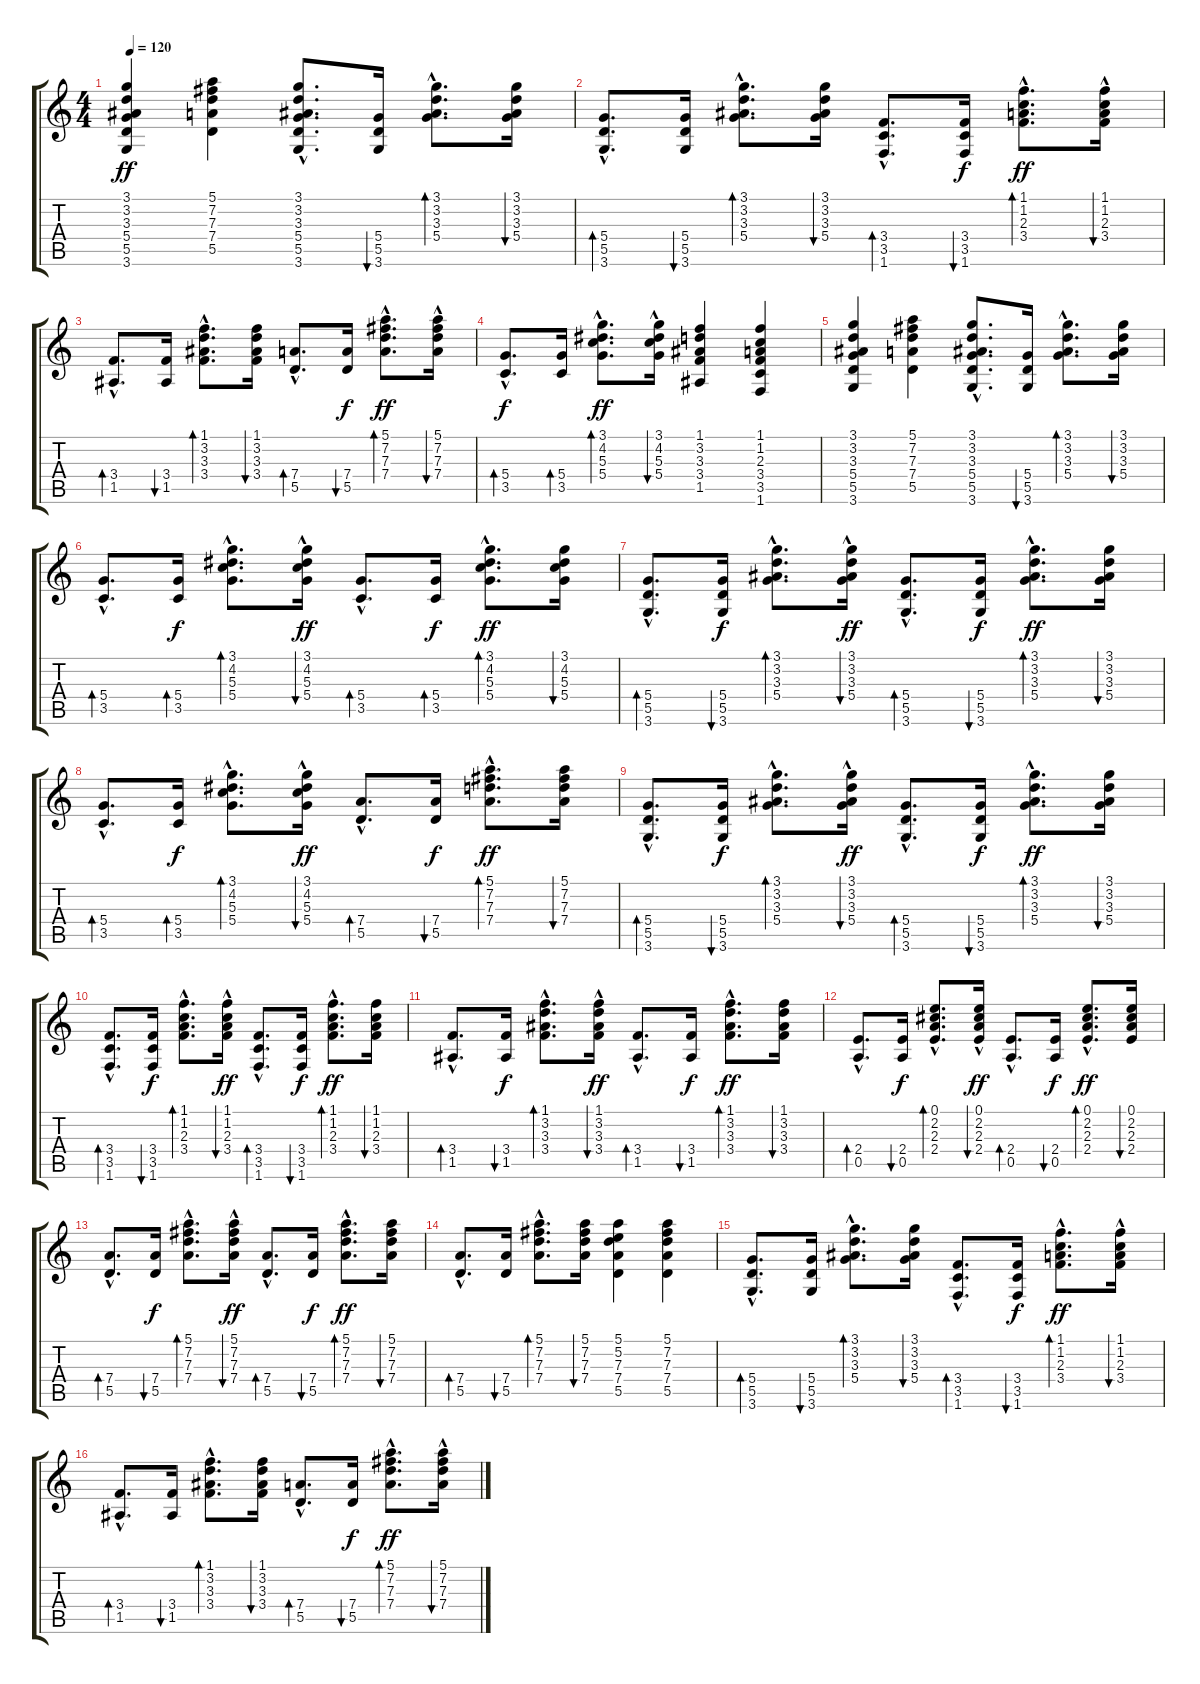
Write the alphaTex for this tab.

\track "" {instrument acousticguitarsteel}
\staff {score tabs}
\tuning (E4 B3 G3 D3 A2 E2) {hide}
\ts (4 4)
\tempo 120
\clef g2
\ks c
(3.1 3.2 3.3 5.4 5.5 3.6).4{dy ff} (5.1 7.2 7.3 7.4 5.5).4 (3.1{hac} 3.2{hac} 3.3{hac} 5.4{hac} 5.5{hac} 3.6{hac}).8{d} (5.4 5.5 3.6).16{bu 120} (3.1{hac} 3.2{hac} 3.3{hac} 5.4{hac}).8{d bd 120} (3.1 3.2 3.3 5.4).16{bu 120} |
(5.4{hac} 5.5{hac} 3.6{hac}).8{d bd 120} (5.4 5.5 3.6).16{bu 120} (3.1{hac} 3.2{hac} 3.3{hac} 5.4{hac}).8{d bd 120} (3.1 3.2 3.3 5.4).16{bu 120} (3.4{hac} 3.5 1.6{hac}).8{d bd 120} (3.4 3.5 1.6).16{bu 120 dy f} (1.1{hac} 1.2{hac} 2.3{hac} 3.4).8{d bd 120 dy ff} (1.1 1.2 2.3 3.4{hac}).16{bu 120} |
(3.4{hac} 1.5{hac}).8{d bd 120} (3.4 1.5).16{bu 120} (1.1{hac} 3.2{hac} 3.3{hac} 3.4{hac}).8{d bd 120} (1.1 3.2 3.3 3.4).16{bu 120} (7.4{hac} 5.5).8{d bd 120} (7.4 5.5).16{bu 120 dy f} (5.1{hac} 7.2{hac} 7.3{hac} 7.4).8{d bd 120 dy ff} (5.1 7.2 7.3 7.4{hac}).16{bu 120} |
(5.4{hac} 3.5{hac}).8{d bd 120 dy f} (5.4 3.5).16{bd 120} (3.1{hac} 4.2{hac} 5.3{hac} 5.4{hac}).8{d bd 120 dy ff} (3.1 4.2 5.3{hac} 5.4{hac}).16{bu 120} (1.1 3.2 3.3 3.4 1.5).4 (1.1 1.2 2.3 3.4 3.5 1.6).4 |
(3.1 3.2 3.3 5.4 5.5 3.6).4 (5.1 7.2 7.3 7.4 5.5).4 (3.1{hac} 3.2{hac} 3.3{hac} 5.4{hac} 5.5{hac} 3.6{hac}).8{d} (5.4 5.5 3.6).16{bu 120} (3.1{hac} 3.2{hac} 3.3{hac} 5.4{hac}).8{d bd 120} (3.1 3.2 3.3 5.4).16{bu 120} |
(5.4{hac} 3.5{hac}).8{d bd 120} (5.4 3.5).16{bd 120 dy f} (3.1{hac} 4.2{hac} 5.3{hac} 5.4{hac}).8{d bd 120} (3.1 4.2 5.3{hac} 5.4).16{bu 120 dy ff} (5.4 3.5{hac}).8{d bd 120} (5.4 3.5).16{bd 120 dy f} (3.1{hac} 4.2{hac} 5.3 5.4{hac}).8{d bd 120 dy ff} (3.1 4.2 5.3 5.4).16{bu 120} |
(5.4{hac} 5.5{hac} 3.6{hac}).8{d bd 120} (5.4 5.5 3.6).16{bu 120 dy f} (3.1{hac} 3.2{hac} 3.3{hac} 5.4{hac}).8{d bd 120} (3.1 3.2 3.3{hac} 5.4).16{bu 120 dy ff} (5.4 5.5{hac} 3.6{hac}).8{d bd 120} (5.4 5.5 3.6).16{bu 120 dy f} (3.1{hac} 3.2{hac} 3.3 5.4{hac}).8{d bd 120 dy ff} (3.1 3.2 3.3 5.4).16{bu 120} |
(5.4{hac} 3.5{hac}).8{d bd 120} (5.4 3.5).16{bd 120 dy f} (3.1{hac} 4.2{hac} 5.3{hac} 5.4{hac}).8{d bd 120} (3.1 4.2 5.3{hac} 5.4).16{bu 120 dy ff} (7.4 5.5{hac}).8{d bd 120} (7.4 5.5).16{bu 120 dy f} (5.1{hac} 7.2{hac} 7.3 7.4{hac}).8{d bd 120 dy ff} (5.1 7.2 7.3 7.4).16{bu 120} |
(5.4{hac} 5.5{hac} 3.6{hac}).8{d bd 120} (5.4 5.5 3.6).16{bu 120 dy f} (3.1{hac} 3.2{hac} 3.3{hac} 5.4{hac}).8{d bd 120} (3.1 3.2 3.3{hac} 5.4).16{bu 120 dy ff} (5.4 5.5{hac} 3.6{hac}).8{d bd 120} (5.4 5.5 3.6).16{bu 120 dy f} (3.1{hac} 3.2{hac} 3.3 5.4{hac}).8{d bd 120 dy ff} (3.1 3.2 3.3 5.4).16{bu 120} |
(3.4{hac} 3.5{hac} 1.6{hac}).8{d bd 120} (3.4 3.5 1.6).16{bu 120 dy f} (1.1{hac} 1.2{hac} 2.3{hac} 3.4{hac}).8{d bd 120} (1.1 1.2 2.3{hac} 3.4).16{bu 120 dy ff} (3.4 3.5{hac} 1.6{hac}).8{d bd 120} (3.4 3.5 1.6).16{bu 120 dy f} (1.1{hac} 1.2{hac} 2.3 3.4{hac}).8{d bd 120 dy ff} (1.1 1.2 2.3 3.4).16{bu 120} |
(3.4{hac} 1.5{hac}).8{d bd 120} (3.4 1.5).16{bu 120 dy f} (1.1{hac} 3.2{hac} 3.3{hac} 3.4{hac}).8{d bd 120} (1.1 3.2 3.3{hac} 3.4).16{bu 120 dy ff} (3.4 1.5{hac}).8{d bd 120} (3.4 1.5).16{bu 120 dy f} (1.1{hac} 3.2{hac} 3.3 3.4{hac}).8{d bd 120 dy ff} (1.1 3.2 3.3 3.4).16{bu 120} |
(2.4{hac} 0.5{hac}).8{d bd 120} (2.4 0.5).16{bu 120 dy f} (0.1{hac} 2.2{hac} 2.3{hac} 2.4{hac}).8{d bd 120} (0.1 2.2 2.3{hac} 2.4).16{bu 120 dy ff} (2.4 0.5{hac}).8{d bd 120} (2.4 0.5).16{bu 120 dy f} (0.1{hac} 2.2{hac} 2.3 2.4{hac}).8{d bd 120 dy ff} (0.1 2.2 2.3 2.4).16{bu 120} |
(7.4{hac} 5.5{hac}).8{d bd 120} (7.4 5.5).16{bu 120 dy f} (5.1{hac} 7.2{hac} 7.3{hac} 7.4{hac}).8{d bd 120} (5.1 7.2 7.3{hac} 7.4).16{bu 120 dy ff} (7.4 5.5{hac}).8{d bd 120} (7.4 5.5).16{bu 120 dy f} (5.1{hac} 7.2{hac} 7.3 7.4{hac}).8{d bd 120 dy ff} (5.1 7.2 7.3 7.4).16{bu 120} |
(7.4{hac} 5.5{hac}).8{d bd 120} (7.4 5.5).16{bu 120} (5.1{hac} 7.2{hac} 7.3{hac} 7.4{hac}).8{d bd 120} (5.1 7.2 7.3 7.4).16{bu 120} (5.1 5.2 7.3 7.4 5.5).4 (5.1 7.2 7.3 7.4 5.5).4 |
(5.4{hac} 5.5{hac} 3.6{hac}).8{d bd 120} (5.4 5.5 3.6).16{bu 120} (3.1{hac} 3.2{hac} 3.3{hac} 5.4{hac}).8{d bd 120} (3.1 3.2 3.3 5.4).16{bu 120} (3.4{hac} 3.5 1.6{hac}).8{d bd 120} (3.4 3.5 1.6).16{bu 120 dy f} (1.1{hac} 1.2{hac} 2.3{hac} 3.4).8{d bd 120 dy ff} (1.1 1.2 2.3 3.4{hac}).16{bu 120} |
(3.4{hac} 1.5{hac}).8{d bd 120} (3.4 1.5).16{bu 120} (1.1{hac} 3.2{hac} 3.3{hac} 3.4{hac}).8{d bd 120} (1.1 3.2 3.3 3.4).16{bu 120} (7.4{hac} 5.5).8{d bd 120} (7.4 5.5).16{bu 120 dy f} (5.1{hac} 7.2{hac} 7.3{hac} 7.4).8{d bd 120 dy ff} (5.1 7.2 7.3 7.4{hac}).16{bu 120}
